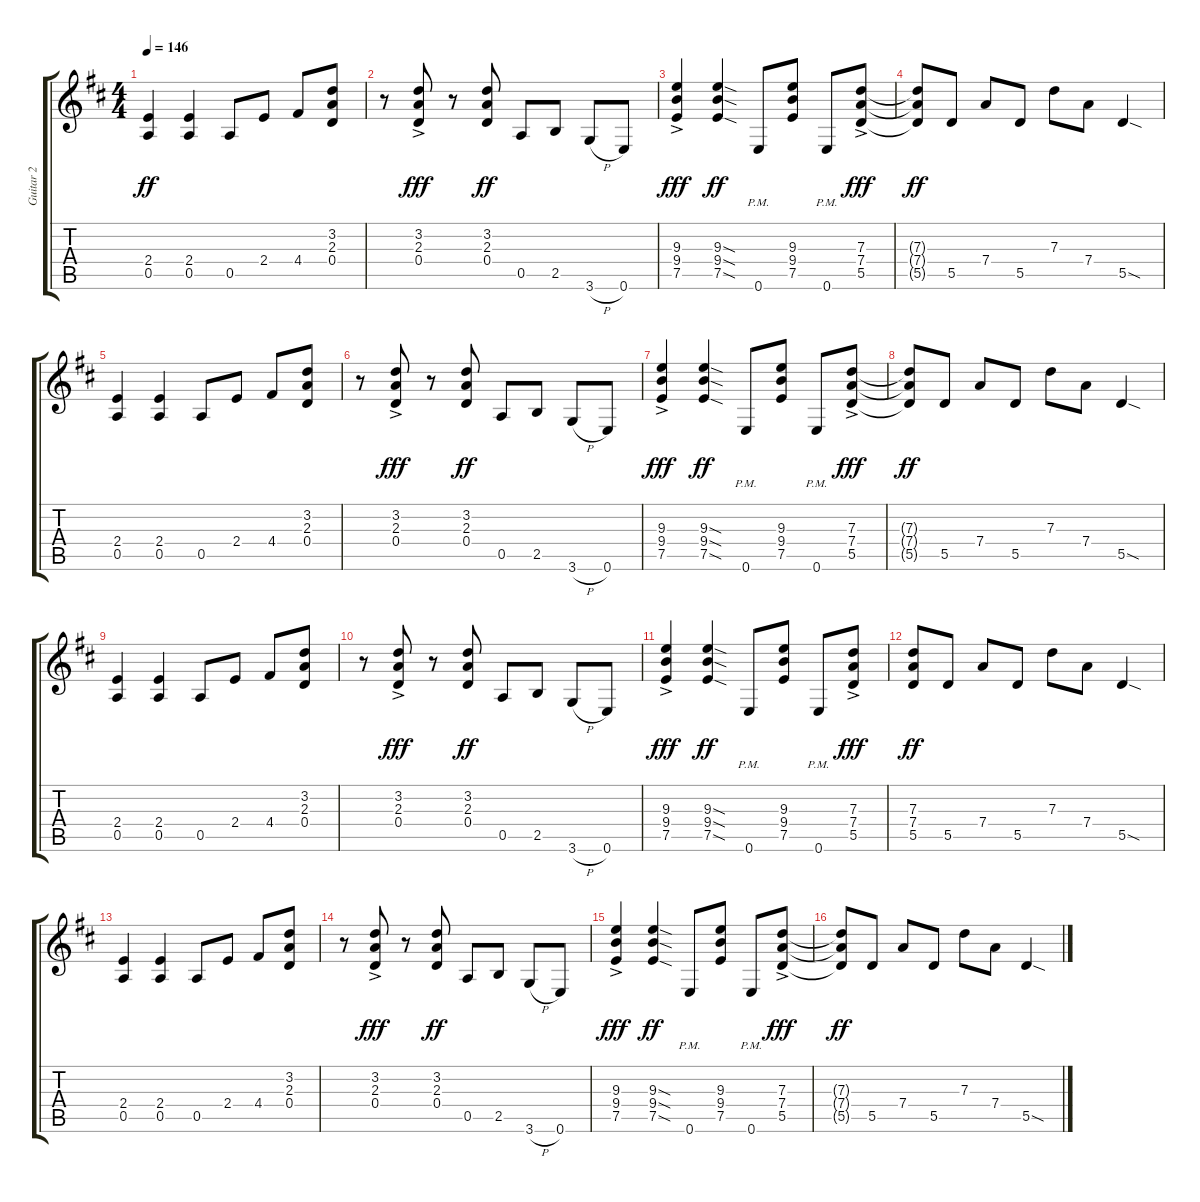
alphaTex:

\track ("Guitar 2" "Guitar 2") {instrument distortionguitar}
\staff {score tabs}
\tuning (E4 B3 G3 D3 A2 E2) {hide}
\ts (4 4)
\tempo 146
\clef g2
\ks d
(2.4 0.5).4{dy ff} (2.4 0.5).4 0.5.8 2.4.8 4.4.8 (3.2 2.3 0.4).8 |
r.8 (3.2{ac} 2.3{ac} 0.4{ac}).8{dy fff} r.8 (3.2 2.3 0.4).8{dy ff} 0.5.8 2.5.8 3.6{h}.8 0.6.8 |
(9.3{ac} 9.4{ac} 7.5{ac}).4{dy fff} (9.3{sod} 9.4{sod} 7.5{sod}).4{dy ff} 0.6{pm}.8 (9.3 9.4 7.5).8 0.6{pm}.8 (7.3{ac} 7.4{ac} 5.5{ac}).8{dy fff} |
(7.3{t} 7.4{t} 5.5{t}).8{dy ff} 5.5.8 7.4.8 5.5.8 7.3.8 7.4.8 5.5{sod}.4 |
(2.4 0.5).4 (2.4 0.5).4 0.5.8 2.4.8 4.4.8 (3.2 2.3 0.4).8 |
r.8 (3.2{ac} 2.3{ac} 0.4{ac}).8{dy fff} r.8 (3.2 2.3 0.4).8{dy ff} 0.5.8 2.5.8 3.6{h}.8 0.6.8 |
(9.3{ac} 9.4{ac} 7.5{ac}).4{dy fff} (9.3{sod} 9.4{sod} 7.5{sod}).4{dy ff} 0.6{pm}.8 (9.3 9.4 7.5).8 0.6{pm}.8 (7.3{ac} 7.4{ac} 5.5{ac}).8{dy fff} |
(7.3{t} 7.4{t} 5.5{t}).8{dy ff} 5.5.8 7.4.8 5.5.8 7.3.8 7.4.8 5.5{sod}.4 |
(2.4 0.5).4 (2.4 0.5).4 0.5.8 2.4.8 4.4.8 (3.2 2.3 0.4).8 |
r.8 (3.2{ac} 2.3{ac} 0.4{ac}).8{dy fff} r.8 (3.2 2.3 0.4).8{dy ff} 0.5.8 2.5.8 3.6{h}.8 0.6.8 |
(9.3{ac} 9.4{ac} 7.5{ac}).4{dy fff} (9.3{sod} 9.4{sod} 7.5{sod}).4{dy ff} 0.6{pm}.8 (9.3 9.4 7.5).8 0.6{pm}.8 (7.3{ac} 7.4{ac} 5.5{ac}).8{dy fff} |
(7.3 7.4 5.5).8{dy ff} 5.5.8 7.4.8 5.5.8 7.3.8 7.4.8 5.5{sod}.4 |
(2.4 0.5).4 (2.4 0.5).4 0.5.8 2.4.8 4.4.8 (3.2 2.3 0.4).8 |
r.8 (3.2{ac} 2.3{ac} 0.4{ac}).8{dy fff} r.8 (3.2 2.3 0.4).8{dy ff} 0.5.8 2.5.8 3.6{h}.8 0.6.8 |
(9.3{ac} 9.4{ac} 7.5{ac}).4{dy fff} (9.3{sod} 9.4{sod} 7.5{sod}).4{dy ff} 0.6{pm}.8 (9.3 9.4 7.5).8 0.6{pm}.8 (7.3{ac} 7.4{ac} 5.5{ac}).8{dy fff} |
(7.3{t} 7.4{t} 5.5{t}).8{dy ff} 5.5.8 7.4.8 5.5.8 7.3.8 7.4.8 5.5{sod}.4
